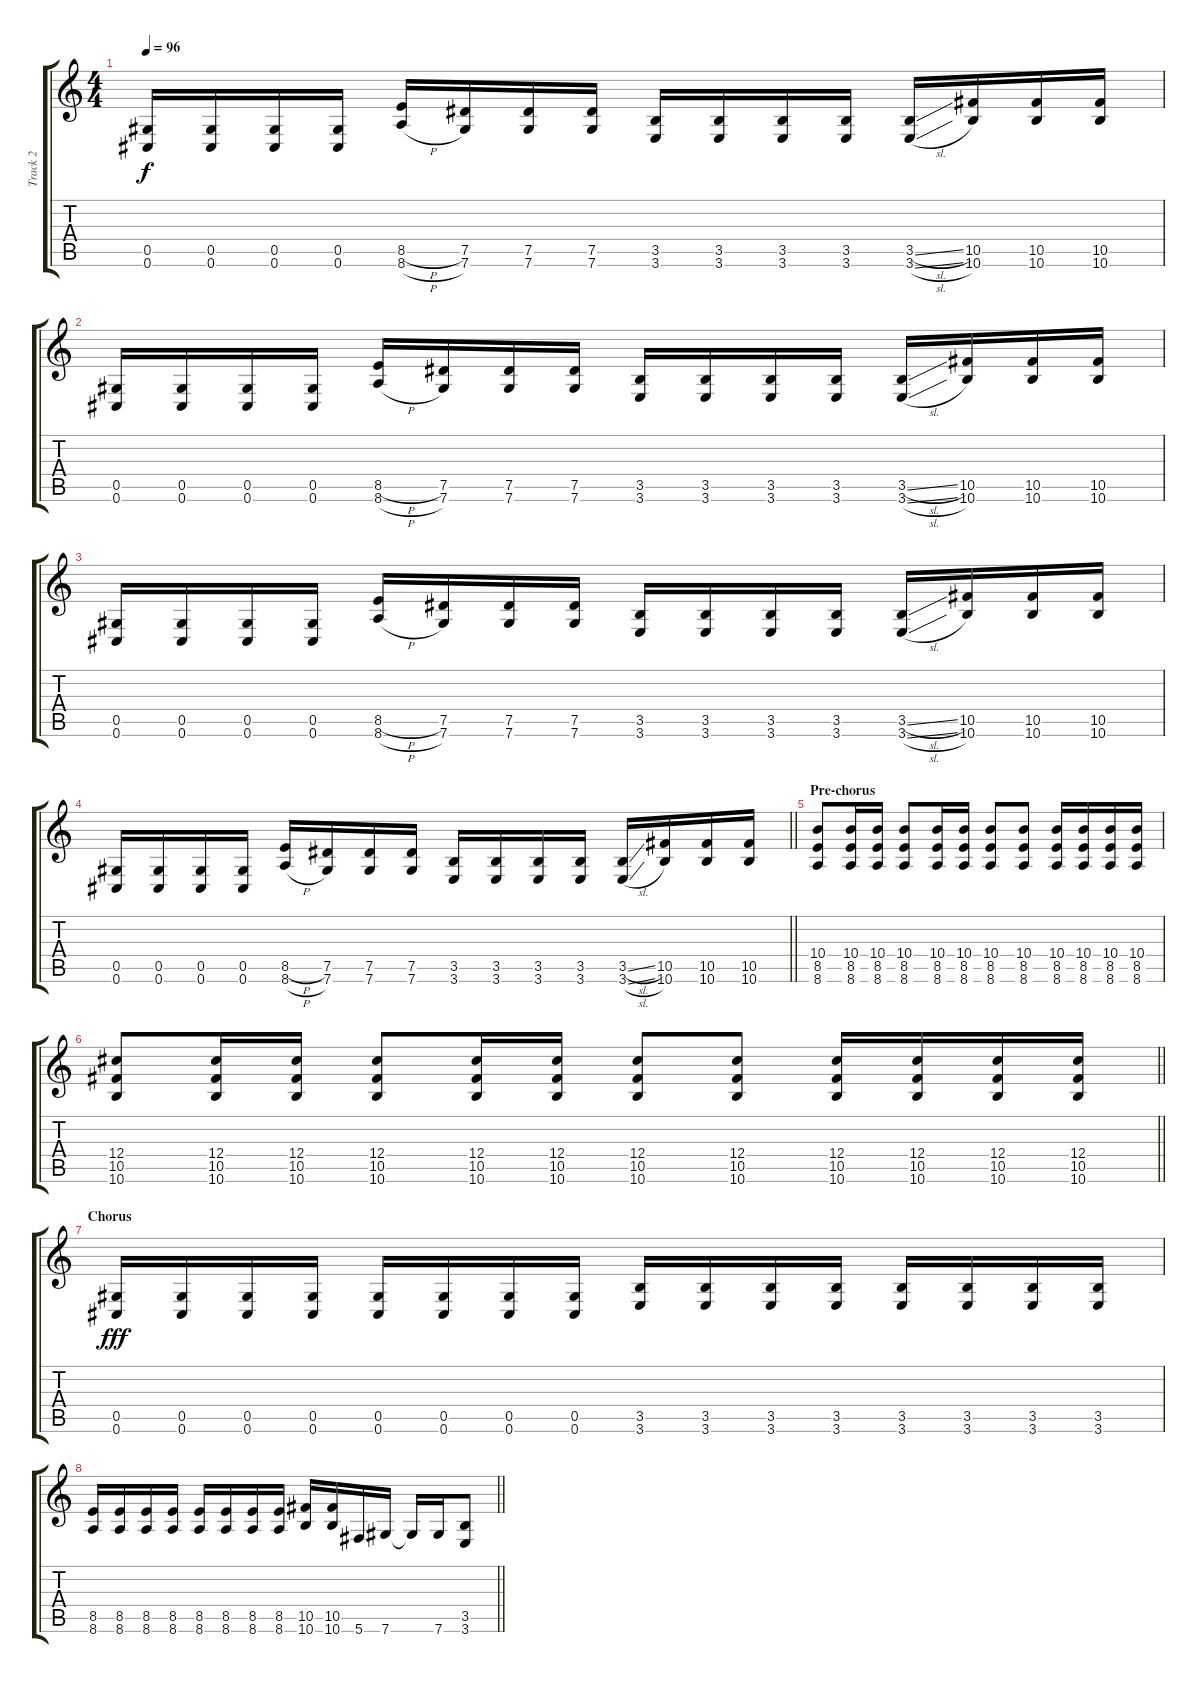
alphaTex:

\track ("Track 2" "Track 2") {instrument distortionguitar}
\staff {score tabs}
\tuning (Eb4 Bb3 Gb3 Db3 Ab2 Db2) {hide}
\ts (4 4)
\tempo 96
\clef g2
\ks c
(0.5 0.6).16{dy f} (0.5 0.6).16 (0.5 0.6).16 (0.5 0.6).16 (8.5{h} 8.6{h}).16 (7.5 7.6).16 (7.5 7.6).16 (7.5 7.6).16 (3.5 3.6).16 (3.5 3.6).16 (3.5 3.6).16 (3.5 3.6).16 (3.5{sl} 3.6{sl}).16 (10.5 10.6).16 (10.5 10.6).16 (10.5 10.6).16 |
(0.5 0.6).16 (0.5 0.6).16 (0.5 0.6).16 (0.5 0.6).16 (8.5{h} 8.6{h}).16 (7.5 7.6).16 (7.5 7.6).16 (7.5 7.6).16 (3.5 3.6).16 (3.5 3.6).16 (3.5 3.6).16 (3.5 3.6).16 (3.5{sl} 3.6{sl}).16 (10.5 10.6).16 (10.5 10.6).16 (10.5 10.6).16 |
(0.5 0.6).16 (0.5 0.6).16 (0.5 0.6).16 (0.5 0.6).16 (8.5{h} 8.6{h}).16 (7.5 7.6).16 (7.5 7.6).16 (7.5 7.6).16 (3.5 3.6).16 (3.5 3.6).16 (3.5 3.6).16 (3.5 3.6).16 (3.5{sl} 3.6{sl}).16 (10.5 10.6).16 (10.5 10.6).16 (10.5 10.6).16 |
\barLineRight lightlight
(0.5 0.6).16 (0.5 0.6).16 (0.5 0.6).16 (0.5 0.6).16 (8.5{h} 8.6{h}).16 (7.5 7.6).16 (7.5 7.6).16 (7.5 7.6).16 (3.5 3.6).16 (3.5 3.6).16 (3.5 3.6).16 (3.5 3.6).16 (3.5{sl} 3.6{sl}).16 (10.5 10.6).16 (10.5 10.6).16 (10.5 10.6).16 |
\section ("" "Pre-chorus")
(10.4 8.5 8.6).8 (10.4 8.5 8.6).16 (10.4 8.5 8.6).16 (10.4 8.5 8.6).8 (10.4 8.5 8.6).16 (10.4 8.5 8.6).16 (10.4 8.5 8.6).8 (10.4 8.5 8.6).8 (10.4 8.5 8.6).16 (10.4 8.5 8.6).16 (10.4 8.5 8.6).16 (10.4 8.5 8.6).16 |
\barLineRight lightlight
(12.4 10.5 10.6).8 (12.4 10.5 10.6).16 (12.4 10.5 10.6).16 (12.4 10.5 10.6).8 (12.4 10.5 10.6).16 (12.4 10.5 10.6).16 (12.4 10.5 10.6).8 (12.4 10.5 10.6).8 (12.4 10.5 10.6).16 (12.4 10.5 10.6).16 (12.4 10.5 10.6).16 (12.4 10.5 10.6).16 |
\section ("" "Chorus")
(0.5 0.6).16{dy fff} (0.5 0.6).16 (0.5 0.6).16 (0.5 0.6).16 (0.5 0.6).16 (0.5 0.6).16 (0.5 0.6).16 (0.5 0.6).16 (3.5 3.6).16 (3.5 3.6).16 (3.5 3.6).16 (3.5 3.6).16 (3.5 3.6).16 (3.5 3.6).16 (3.5 3.6).16 (3.5 3.6).16 |
\barLineRight lightlight
(8.5 8.6).16 (8.5 8.6).16 (8.5 8.6).16 (8.5 8.6).16 (8.5 8.6).16 (8.5 8.6).16 (8.5 8.6).16 (8.5 8.6).16 (10.5 10.6).16 (10.5 10.6).16 5.6.16 7.6.16 7.6{t}.16 7.6.16 (3.5 3.6).8
